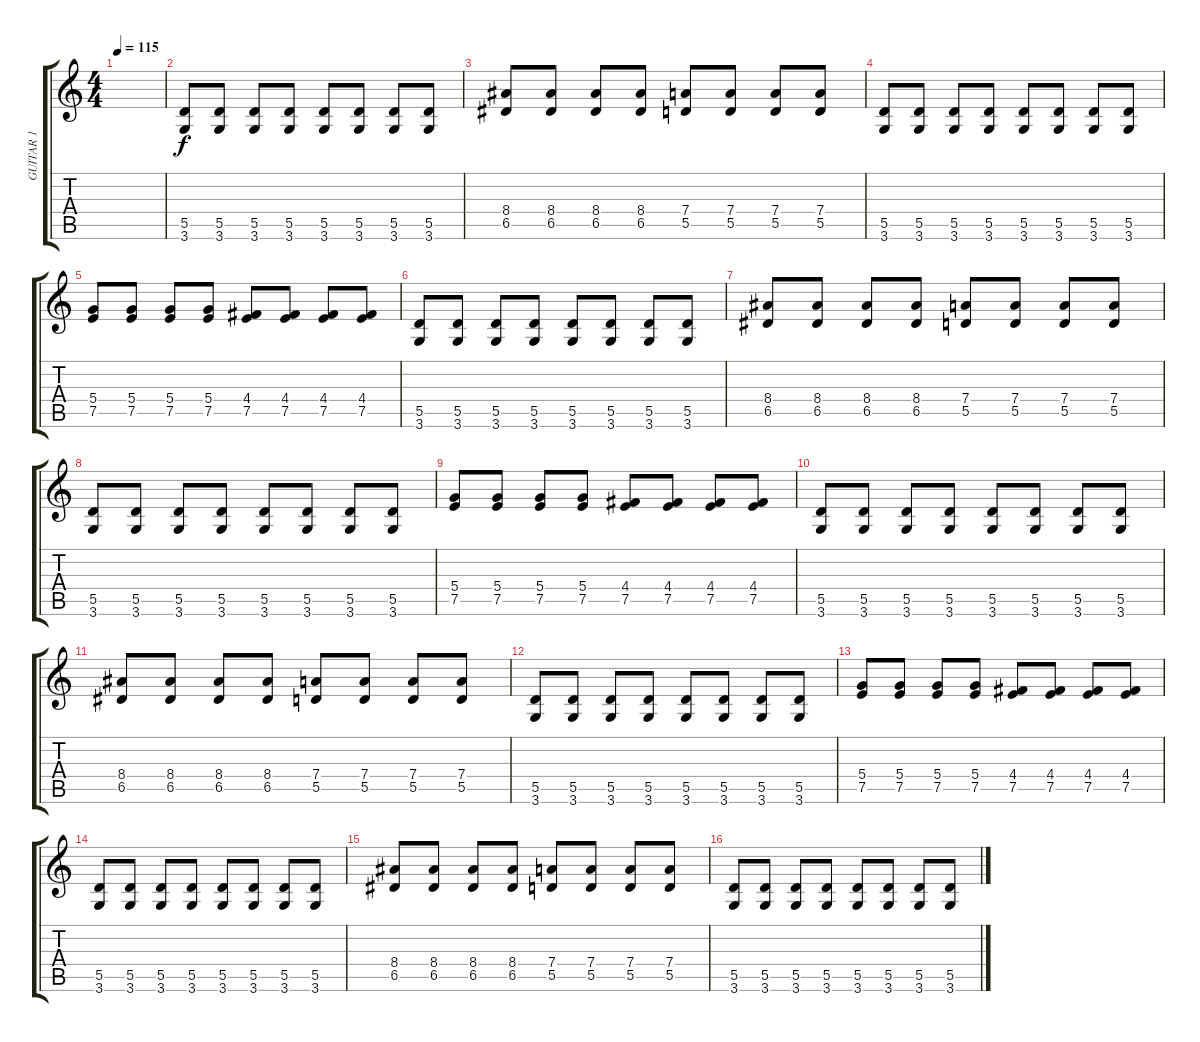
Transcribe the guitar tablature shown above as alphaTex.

\track ("GUITAR 1" "GUITAR 1") {instrument distortionguitar}
\staff {score tabs}
\tuning (E4 B3 G3 D3 A2 E2) {hide}
\ts (4 4)
\tempo 115
\clef g2
\ks c
|
(5.5 3.6).8 (5.5 3.6).8 (5.5 3.6).8 (5.5 3.6).8 (5.5 3.6).8 (5.5 3.6).8 (5.5 3.6).8 (5.5 3.6).8 |
(8.4 6.5).8 (8.4 6.5).8 (8.4 6.5).8 (8.4 6.5).8 (7.4 5.5).8 (7.4 5.5).8 (7.4 5.5).8 (7.4 5.5).8 |
(5.5 3.6).8 (5.5 3.6).8 (5.5 3.6).8 (5.5 3.6).8 (5.5 3.6).8 (5.5 3.6).8 (5.5 3.6).8 (5.5 3.6).8 |
(5.4 7.5).8 (5.4 7.5).8 (5.4 7.5).8 (5.4 7.5).8 (4.4 7.5).8 (4.4 7.5).8 (4.4 7.5).8 (4.4 7.5).8 |
(5.5 3.6).8 (5.5 3.6).8 (5.5 3.6).8 (5.5 3.6).8 (5.5 3.6).8 (5.5 3.6).8 (5.5 3.6).8 (5.5 3.6).8 |
(8.4 6.5).8 (8.4 6.5).8 (8.4 6.5).8 (8.4 6.5).8 (7.4 5.5).8 (7.4 5.5).8 (7.4 5.5).8 (7.4 5.5).8 |
(5.5 3.6).8 (5.5 3.6).8 (5.5 3.6).8 (5.5 3.6).8 (5.5 3.6).8 (5.5 3.6).8 (5.5 3.6).8 (5.5 3.6).8 |
(5.4 7.5).8 (5.4 7.5).8 (5.4 7.5).8 (5.4 7.5).8 (4.4 7.5).8 (4.4 7.5).8 (4.4 7.5).8 (4.4 7.5).8 |
(5.5 3.6).8 (5.5 3.6).8 (5.5 3.6).8 (5.5 3.6).8 (5.5 3.6).8 (5.5 3.6).8 (5.5 3.6).8 (5.5 3.6).8 |
(8.4 6.5).8 (8.4 6.5).8 (8.4 6.5).8 (8.4 6.5).8 (7.4 5.5).8 (7.4 5.5).8 (7.4 5.5).8 (7.4 5.5).8 |
(5.5 3.6).8 (5.5 3.6).8 (5.5 3.6).8 (5.5 3.6).8 (5.5 3.6).8 (5.5 3.6).8 (5.5 3.6).8 (5.5 3.6).8 |
(5.4 7.5).8 (5.4 7.5).8 (5.4 7.5).8 (5.4 7.5).8 (4.4 7.5).8 (4.4 7.5).8 (4.4 7.5).8 (4.4 7.5).8 |
(5.5 3.6).8 (5.5 3.6).8 (5.5 3.6).8 (5.5 3.6).8 (5.5 3.6).8 (5.5 3.6).8 (5.5 3.6).8 (5.5 3.6).8 |
(8.4 6.5).8 (8.4 6.5).8 (8.4 6.5).8 (8.4 6.5).8 (7.4 5.5).8 (7.4 5.5).8 (7.4 5.5).8 (7.4 5.5).8 |
(5.5 3.6).8 (5.5 3.6).8 (5.5 3.6).8 (5.5 3.6).8 (5.5 3.6).8 (5.5 3.6).8 (5.5 3.6).8 (5.5 3.6).8
